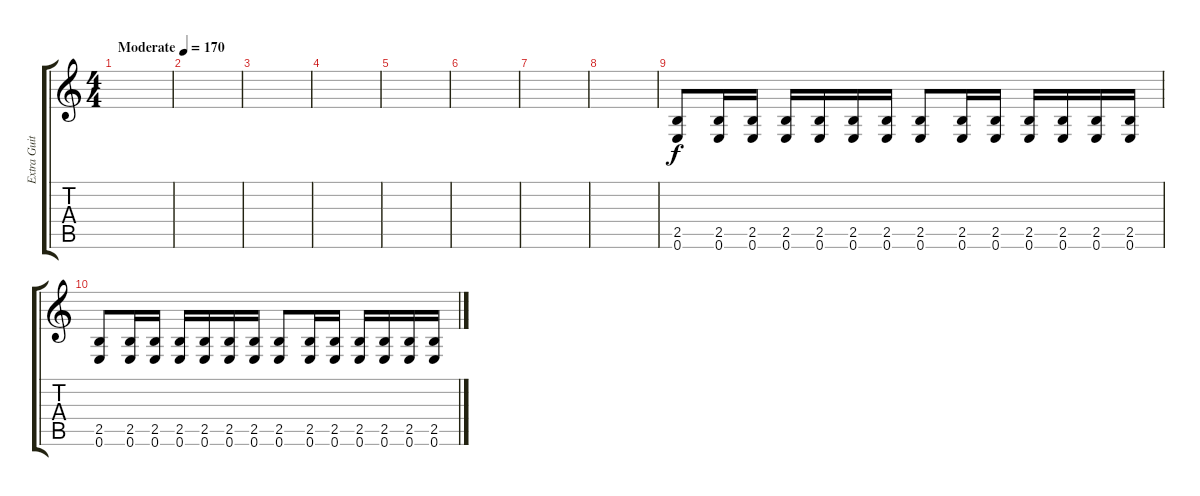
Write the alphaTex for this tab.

\track ("Extra Guitar" "Extra Guit") {instrument overdrivenguitar}
\staff {score tabs}
\tuning (E4 B3 G3 D3 A2 E2) {hide}
\ts (4 4)
\tempo (170 "Moderate")
\clef g2
\ks c
|
|
|
|
|
|
|
|
(2.5 0.6).8 (2.5 0.6).16 (2.5 0.6).16 (2.5 0.6).16 (2.5 0.6).16 (2.5 0.6).16 (2.5 0.6).16 (2.5 0.6).8 (2.5 0.6).16 (2.5 0.6).16 (2.5 0.6).16 (2.5 0.6).16 (2.5 0.6).16 (2.5 0.6).16 |
(2.5 0.6).8 (2.5 0.6).16 (2.5 0.6).16 (2.5 0.6).16 (2.5 0.6).16 (2.5 0.6).16 (2.5 0.6).16 (2.5 0.6).8 (2.5 0.6).16 (2.5 0.6).16 (2.5 0.6).16 (2.5 0.6).16 (2.5 0.6).16 (2.5 0.6).16
